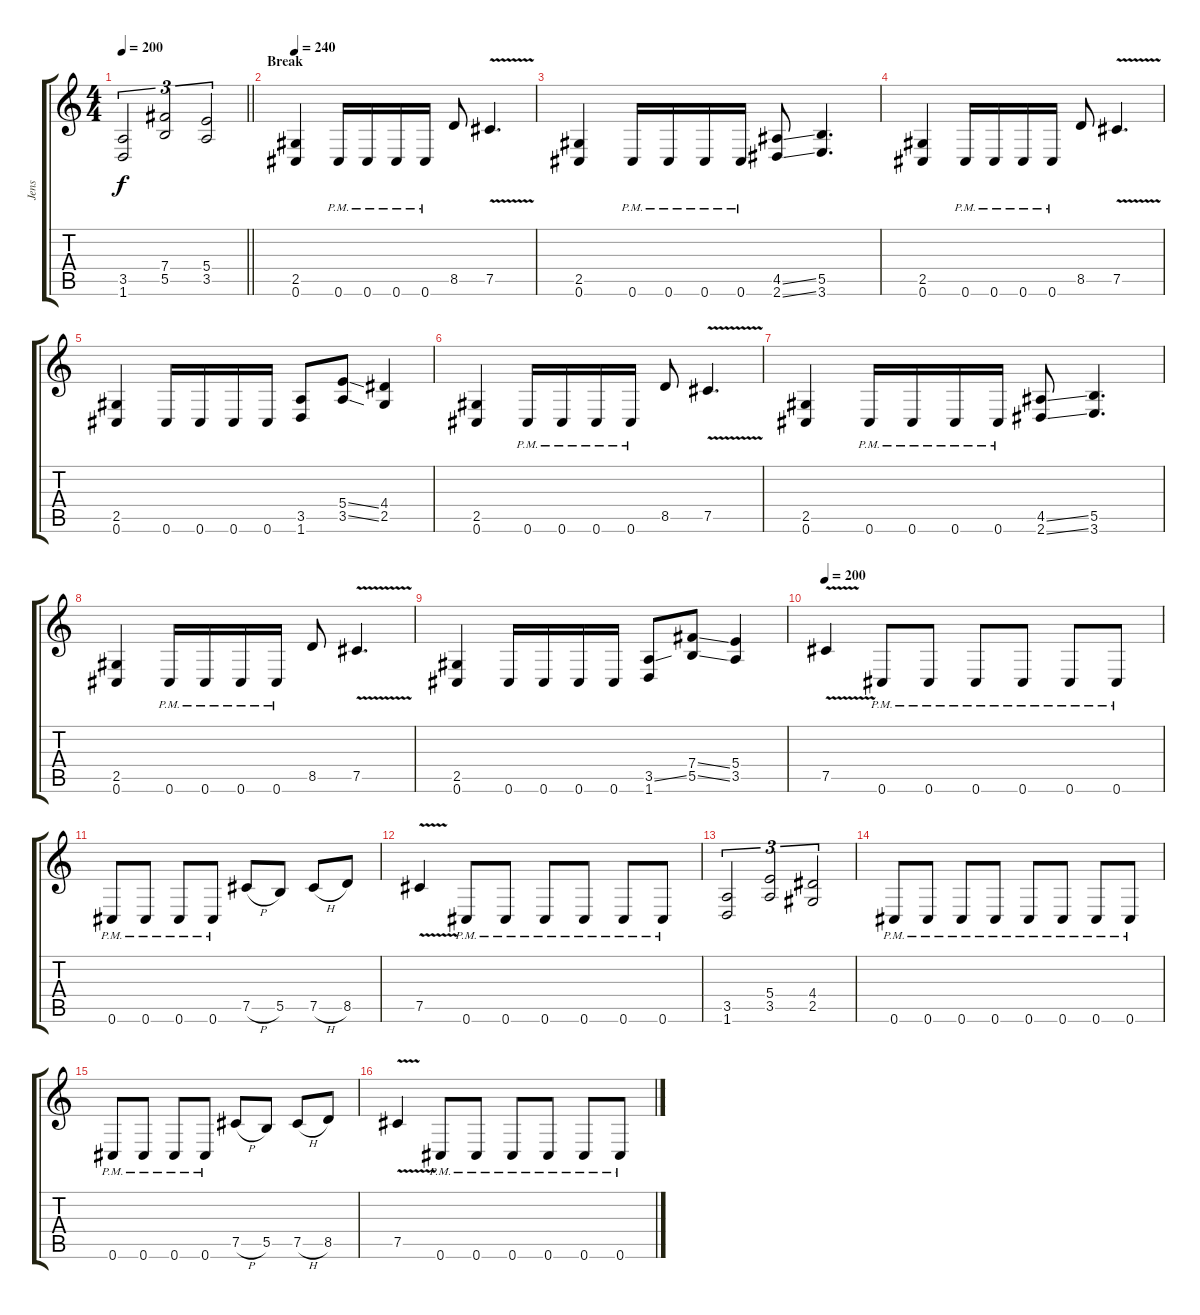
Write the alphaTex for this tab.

\track ("Jens" "Jens") {instrument distortionguitar}
\staff {score tabs}
\tuning (Db4 Ab3 E3 B2 Gb2 Db2) {hide}
\ts (4 4)
\tempo 200
\clef g2
\barLineRight lightlight
\ks c
(3.5 1.6).2{tu (3 2) dy f} (7.4 5.5).2{tu (3 2)} (5.4 3.5).2{tu (3 2)} |
\section ("" "Break")
\tempo 240
(2.5 0.6).4 0.6{pm}.16 0.6{pm}.16 0.6{pm}.16 0.6{pm}.16 8.5.8 7.5{v}.4{d} |
(2.5 0.6).4 0.6{pm}.16 0.6{pm}.16 0.6{pm}.16 0.6{pm}.16 (4.5{ss} 2.6{ss}).8 (5.5 3.6).4{d} |
(2.5 0.6).4 0.6{pm}.16 0.6{pm}.16 0.6{pm}.16 0.6{pm}.16 8.5.8 7.5{v}.4{d} |
(2.5 0.6).4 0.6.16 0.6.16 0.6.16 0.6.16 (3.5 1.6).8 (5.4{ss} 3.5{ss}).8 (4.4 2.5).4 |
(2.5 0.6).4 0.6{pm}.16 0.6{pm}.16 0.6{pm}.16 0.6{pm}.16 8.5.8 7.5{v}.4{d} |
(2.5 0.6).4 0.6{pm}.16 0.6{pm}.16 0.6{pm}.16 0.6{pm}.16 (4.5{ss} 2.6{ss}).8 (5.5 3.6).4{d} |
(2.5 0.6).4 0.6{pm}.16 0.6{pm}.16 0.6{pm}.16 0.6{pm}.16 8.5.8 7.5{v}.4{d} |
(2.5 0.6).4 0.6.16 0.6.16 0.6.16 0.6.16 (3.5{ss} 1.6).8 (7.4{ss} 5.5{ss}).8 (5.4 3.5).4 |
\tempo 200
7.5{v}.4 0.6{pm}.8 0.6{pm}.8 0.6{pm}.8 0.6{pm}.8 0.6{pm}.8 0.6{pm}.8 |
0.6{pm}.8 0.6{pm}.8 0.6{pm}.8 0.6{pm}.8 7.5{h}.8 5.5.8 7.5{h}.8 8.5.8 |
7.5{v}.4 0.6{pm}.8 0.6{pm}.8 0.6{pm}.8 0.6{pm}.8 0.6{pm}.8 0.6{pm}.8 |
(3.5 1.6).2{tu (3 2)} (5.4 3.5).2{tu (3 2)} (4.4 2.5).2{tu (3 2)} |
0.6{pm}.8 0.6{pm}.8 0.6{pm}.8 0.6{pm}.8 0.6{pm}.8 0.6{pm}.8 0.6{pm}.8 0.6{pm}.8 |
0.6{pm}.8 0.6{pm}.8 0.6{pm}.8 0.6{pm}.8 7.5{h}.8 5.5.8 7.5{h}.8 8.5.8 |
7.5{v}.4 0.6{pm}.8 0.6{pm}.8 0.6{pm}.8 0.6{pm}.8 0.6{pm}.8 0.6{pm}.8
